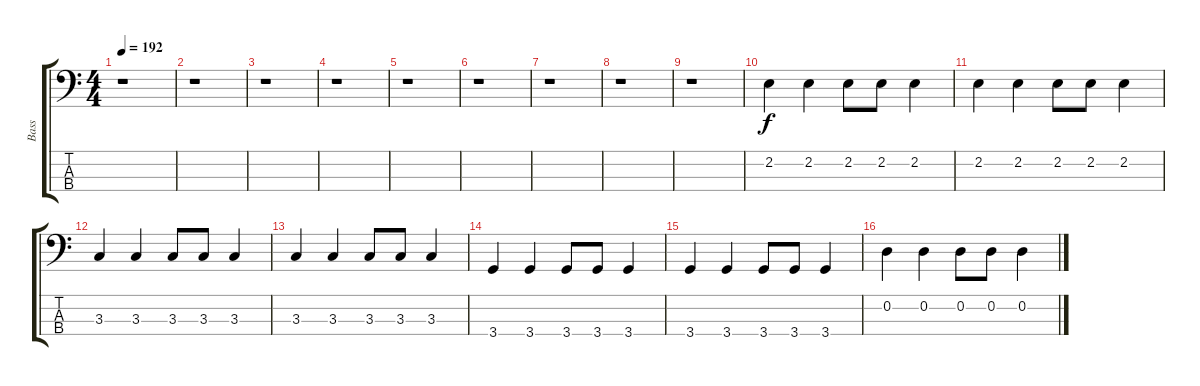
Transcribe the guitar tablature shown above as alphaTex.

\track ("Bass" "Bass") {instrument electricbassfinger}
\staff {score tabs}
\tuning (G2 D2 A1 E1) {hide}
\ts (4 4)
\tempo 192
\clef f4
\ks c
r.1{dy f} |
r.1 |
r.1 |
r.1 |
r.1 |
r.1 |
r.1 |
r.1 |
r.1 |
2.2.4 2.2.4 2.2.8 2.2.8 2.2.4 |
2.2.4 2.2.4 2.2.8 2.2.8 2.2.4 |
3.3.4 3.3.4 3.3.8 3.3.8 3.3.4 |
3.3.4 3.3.4 3.3.8 3.3.8 3.3.4 |
3.4.4 3.4.4 3.4.8 3.4.8 3.4.4 |
3.4.4 3.4.4 3.4.8 3.4.8 3.4.4 |
0.2.4 0.2.4 0.2.8 0.2.8 0.2.4
